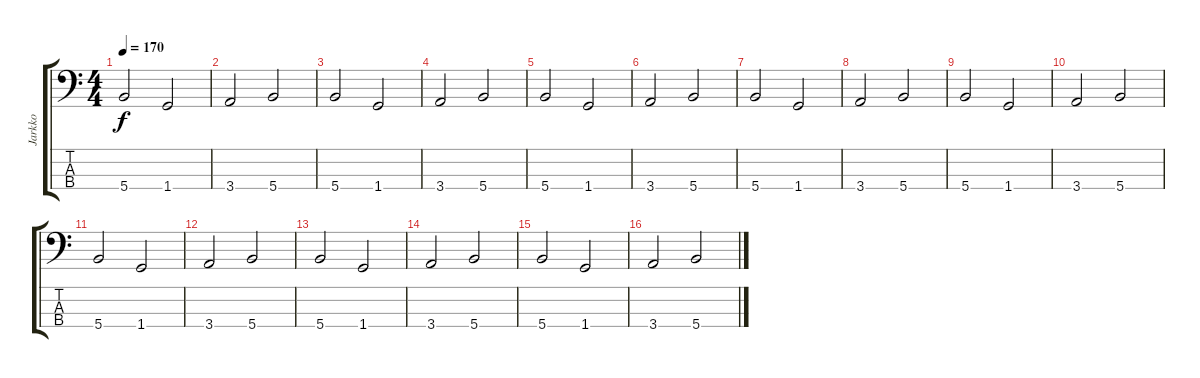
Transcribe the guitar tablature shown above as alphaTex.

\track ("Jarkko" "Jarkko") {instrument electricbassfinger}
\staff {score tabs}
\tuning (A2 E2 B1 Gb1) {hide}
\ts (4 4)
\tempo 170
\clef f4
\ks c
5.4.2{dy f} 1.4.2 |
3.4.2 5.4.2 |
5.4.2 1.4.2 |
3.4.2 5.4.2 |
5.4.2 1.4.2 |
3.4.2 5.4.2 |
5.4.2 1.4.2 |
3.4.2 5.4.2 |
5.4.2 1.4.2 |
3.4.2 5.4.2 |
5.4.2 1.4.2 |
3.4.2 5.4.2 |
5.4.2 1.4.2 |
3.4.2 5.4.2 |
5.4.2 1.4.2 |
3.4.2 5.4.2
